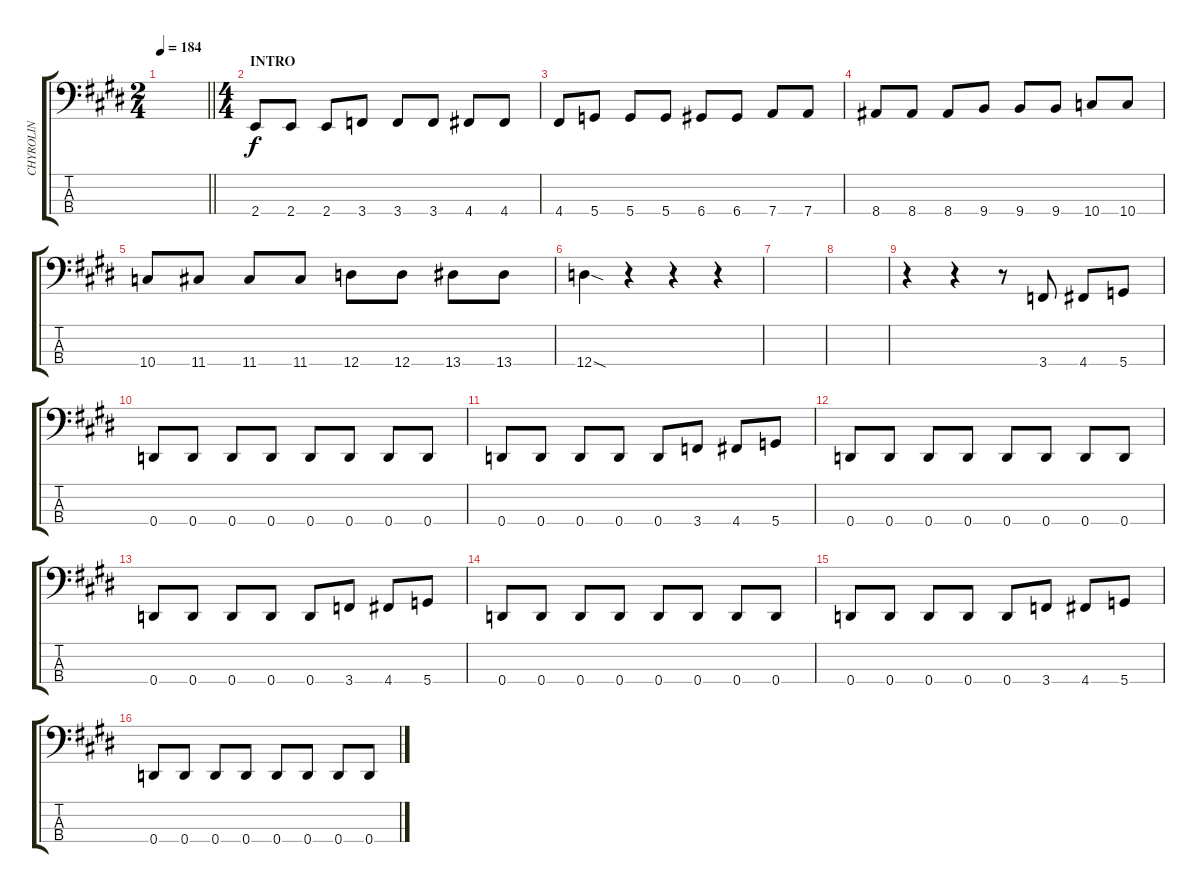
\track ("CHYROLIN" "CHYROLIN") {instrument electricbasspick}
\staff {score tabs}
\tuning (F2 C2 G1 D1) {hide}
\ts (2 4)
\tempo 184
\clef f4
\barLineRight lightlight
\ks e
|
\ts (4 4)
\section ("" "INTRO")
2.4.8 2.4.8 2.4.8 3.4.8 3.4.8 3.4.8 4.4.8 4.4.8 |
4.4.8 5.4.8 5.4.8 5.4.8 6.4.8 6.4.8 7.4.8 7.4.8 |
8.4.8 8.4.8 8.4.8 9.4.8 9.4.8 9.4.8 10.4.8 10.4.8 |
10.4.8 11.4.8 11.4.8 11.4.8 12.4.8 12.4.8 13.4.8 13.4.8 |
12.4{sod}.4 r.4 r.4 r.4 |
|
|
r.4 r.4 r.8 3.4.8 4.4.8 5.4.8 |
0.4.8 0.4.8 0.4.8 0.4.8 0.4.8 0.4.8 0.4.8 0.4.8 |
0.4.8 0.4.8 0.4.8 0.4.8 0.4.8 3.4.8 4.4.8 5.4.8 |
0.4.8 0.4.8 0.4.8 0.4.8 0.4.8 0.4.8 0.4.8 0.4.8 |
0.4.8 0.4.8 0.4.8 0.4.8 0.4.8 3.4.8 4.4.8 5.4.8 |
0.4.8 0.4.8 0.4.8 0.4.8 0.4.8 0.4.8 0.4.8 0.4.8 |
0.4.8 0.4.8 0.4.8 0.4.8 0.4.8 3.4.8 4.4.8 5.4.8 |
0.4.8 0.4.8 0.4.8 0.4.8 0.4.8 0.4.8 0.4.8 0.4.8
